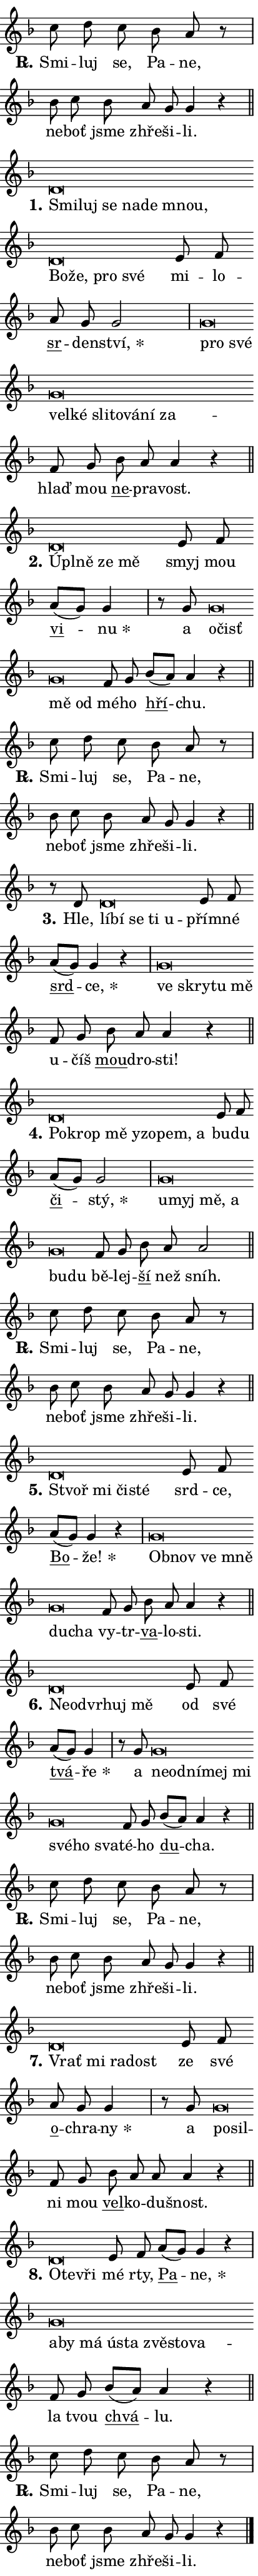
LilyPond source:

\version "2.24.0"
\header { tagline = "" }
\paper {
  indent = 0\cm
  top-margin = 0\cm
  right-margin = 0.13\cm % to fit lyric hyphens
  bottom-margin = 0\cm
  left-margin = 0\cm
  paper-width = 7\cm
  page-breaking = #ly:one-page-breaking
  system-system-spacing.basic-distance = #11
  score-system-spacing.basic-distance = #11
  ragged-last = ##f
}


%% Author: Thomas Morley
%% https://lists.gnu.org/archive/html/lilypond-user/2020-05/msg00002.html
#(define (line-position grob)
"Returns position of @var[grob} in current system:
   @code{'start}, if at first time-step
   @code{'end}, if at last time-step
   @code{'middle} otherwise
"
  (let* ((col (ly:item-get-column grob))
         (ln (ly:grob-object col 'left-neighbor))
         (rn (ly:grob-object col 'right-neighbor))
         (col-to-check-left (if (ly:grob? ln) ln col))
         (col-to-check-right (if (ly:grob? rn) rn col))
         (break-dir-left
           (and
             (ly:grob-property col-to-check-left 'non-musical #f)
             (ly:item-break-dir col-to-check-left)))
         (break-dir-right
           (and
             (ly:grob-property col-to-check-right 'non-musical #f)
             (ly:item-break-dir col-to-check-right))))
        (cond ((eqv? 1 break-dir-left) 'start)
              ((eqv? -1 break-dir-right) 'end)
              (else 'middle))))

#(define (tranparent-at-line-position vctor)
  (lambda (grob)
  "Relying on @code{line-position} select the relevant enry from @var{vctor}.
Used to determine transparency,"
    (case (line-position grob)
      ((end) (not (vector-ref vctor 0)))
      ((middle) (not (vector-ref vctor 1)))
      ((start) (not (vector-ref vctor 2))))))

noteHeadBreakVisibility =
#(define-music-function (break-visibility)(vector?)
"Makes @code{NoteHead}s transparent relying on @var{break-visibility}"
#{
  \override NoteHead.transparent =
    #(tranparent-at-line-position break-visibility)
#})

#(define delete-ledgers-for-transparent-note-heads
  (lambda (grob)
    "Reads whether a @code{NoteHead} is transparent.
If so this @code{NoteHead} is removed from @code{'note-heads} from
@var{grob}, which is supposed to be @code{LedgerLineSpanner}.
As a result ledgers are not printed for this @code{NoteHead}"
    (let* ((nhds-array (ly:grob-object grob 'note-heads))
           (nhds-list
             (if (ly:grob-array? nhds-array)
                 (ly:grob-array->list nhds-array)
                 '()))
           ;; Relies on the transparent-property being done before
           ;; Staff.LedgerLineSpanner.after-line-breaking is executed.
           ;; This is fragile ...
           (to-keep
             (remove
               (lambda (nhd)
                 (ly:grob-property nhd 'transparent #f))
               nhds-list)))
      ;; TODO find a better method to iterate over grob-arrays, similiar
      ;; to filter/remove etc for lists
      ;; For now rebuilt from scratch
      (set! (ly:grob-object grob 'note-heads)  '())
      (for-each
        (lambda (nhd)
          (ly:pointer-group-interface::add-grob grob 'note-heads nhd))
        to-keep))))

squashNotes = {
  \override NoteHead.X-extent = #'(-0.2 . 0.2)
  \override NoteHead.Y-extent = #'(-0.75 . 0)
  \override NoteHead.stencil =
    #(lambda (grob)
       (let ((pos (ly:grob-property grob 'staff-position)))
         (begin
           (if (< pos -7) (display "ERROR: Lower brevis then expected\n") (display ""))
           (if (<= pos -6) ly:text-interface::print ly:note-head::print))))
}
unSquashNotes = {
  \revert NoteHead.X-extent
  \revert NoteHead.Y-extent
  \revert NoteHead.stencil
}

hideNotes = \noteHeadBreakVisibility #begin-of-line-visible
unHideNotes = \noteHeadBreakVisibility #all-visible

% work-around for resetting accidentals
% https://lilypond.org/doc/v2.23/Documentation/notation/displaying-rhythms#unmetered-music
cadenzaMeasure = {
  \cadenzaOff
  \partial 1024 s1024
  \cadenzaOn
}

#(define-markup-command (accent layout props text) (markup?)
  "Underline accented syllable"
  (interpret-markup layout props
    #{\markup \override #'(offset . 4.3) \underline { #text }#}))

responsum = \markup \concat {
  "R" \hspace #-1.05 \path #0.1 #'((moveto 0 0.07) (lineto 0.9 0.8)) \hspace #0.05 "."
}

spaceSize = #0.6828661417322834 % exact space size for TeX Gyre Schola

\layout {
  \context {
    \Staff
    \remove "Time_signature_engraver"
    \override LedgerLineSpanner.after-line-breaking = #delete-ledgers-for-transparent-note-heads
  }
  \context {
    \Lyrics {
      \override LyricSpace.minimum-distance = \spaceSize
      \override LyricText.font-name = #"TeX Gyre Schola"
      \override LyricText.font-size = 1
      \override StanzaNumber.font-name = #"TeX Gyre Schola Bold"
      \override StanzaNumber.font-size = 1
    }
  }
  \context {
    \Score 
    \override NoteHead.text =
      #(lambda (grob) 
        (let ((pos (ly:grob-property grob 'staff-position)))
          #{\markup {
            \combine
              \halign #-0.55 \raise #(if (= pos -6) 0 0.5) \override #'(thickness . 2) \draw-line #'(3.2 . 0)
              \musicglyph "noteheads.sM1"
          }#}))
  }
}

% magnetic-lyrics.ily
%
%   written by
%     Jean Abou Samra <jean@abou-samra.fr>
%     Werner Lemberg <wl@gnu.org>
%
%   adapted by
%     Jiri Hon <jiri.hon@gmail.com>
%
% Version 2022-Apr-15

% https://www.mail-archive.com/lilypond-user@gnu.org/msg149350.html

#(define (Left_hyphen_pointer_engraver context)
   "Collect syllable-hyphen-syllable occurrences in lyrics and store
them in properties.  This engraver only looks to the left.  For
example, if the lyrics input is @code{foo -- bar}, it does the
following.

@itemize @bullet
@item
Set the @code{text} property of the @code{LyricHyphen} grob between
@q{foo} and @q{bar} to @code{foo}.

@item
Set the @code{left-hyphen} property of the @code{LyricText} grob with
text @q{foo} to the @code{LyricHyphen} grob between @q{foo} and
@q{bar}.
@end itemize

Use this auxiliary engraver in combination with the
@code{lyric-@/text::@/apply-@/magnetic-@/offset!} hook."
   (let ((hyphen #f)
         (text #f))
     (make-engraver
      (acknowledgers
       ((lyric-syllable-interface engraver grob source-engraver)
        (set! text grob)))
      (end-acknowledgers
       ((lyric-hyphen-interface engraver grob source-engraver)
        ;(when (not (grob::has-interface grob 'lyric-space-interface))
          (set! hyphen grob)));)
      ((stop-translation-timestep engraver)
       (when (and text hyphen)
         (ly:grob-set-object! text 'left-hyphen hyphen))
       (set! text #f)
       (set! hyphen #f)))))

#(define (lyric-text::apply-magnetic-offset! grob)
   "If the space between two syllables is less than the value in
property @code{LyricText@/.details@/.squash-threshold}, move the right
syllable to the left so that it gets concatenated with the left
syllable.

Use this function as a hook for
@code{LyricText@/.after-@/line-@/breaking} if the
@code{Left_@/hyphen_@/pointer_@/engraver} is active."
   (let ((hyphen (ly:grob-object grob 'left-hyphen #f)))
     (when hyphen
       (let ((left-text (ly:spanner-bound hyphen LEFT)))
         (when (grob::has-interface left-text 'lyric-syllable-interface)
           (let* ((common (ly:grob-common-refpoint grob left-text X))
                  (this-x-ext (ly:grob-extent grob common X))
                  (left-x-ext
                   (begin
                     ;; Trigger magnetism for left-text.
                     (ly:grob-property left-text 'after-line-breaking)
                     (ly:grob-extent left-text common X)))
                  ;; `delta` is the gap width between two syllables.
                  (delta (- (interval-start this-x-ext)
                            (interval-end left-x-ext)))
                  (details (ly:grob-property grob 'details))
                  (threshold (assoc-get 'squash-threshold details 0.2)))
             (when (< delta threshold)
               (let* (;; We have to manipulate the input text so that
                      ;; ligatures crossing syllable boundaries are not
                      ;; disabled.  For languages based on the Latin
                      ;; script this is essentially a beautification.
                      ;; However, for non-Western scripts it can be a
                      ;; necessity.
                      (lt (ly:grob-property left-text 'text))
                      (rt (ly:grob-property grob 'text))
                      (is-space (grob::has-interface hyphen 'lyric-space-interface))
                      (space (if is-space " " ""))
                      (extra-delta (if is-space spaceSize 0))
                      ;; Append new syllable.
                      (ltrt-space (if (and (string? lt) (string? rt))
                                (string-append lt space rt)
                                (make-concat-markup (list lt space rt))))
                      ;; Right-align `ltrt` to the right side.
                      (ltrt-space-markup (grob-interpret-markup
                               grob
                               (make-translate-markup
                                (cons (interval-length this-x-ext) 0)
                                (make-right-align-markup ltrt-space)))))
                 (begin
                   ;; Don't print `left-text`.
                   (ly:grob-set-property! left-text 'stencil #f)
                   ;; Set text and stencil (which holds all collected
                   ;; syllables so far) and shift it to the left.
                   (ly:grob-set-property! grob 'text ltrt-space)
                   (ly:grob-set-property! grob 'stencil ltrt-space-markup)
                   (ly:grob-translate-axis! grob (- (- delta extra-delta)) X))))))))))


#(define (lyric-hyphen::displace-bounds-first grob)
   ;; Make very sure this callback isn't triggered too early.
   (let ((left (ly:spanner-bound grob LEFT))
         (right (ly:spanner-bound grob RIGHT)))
     (ly:grob-property left 'after-line-breaking)
     (ly:grob-property right 'after-line-breaking)
     (ly:lyric-hyphen::print grob)))

squashThreshold = #0.4

\layout {
  \context {
    \Lyrics
    \consists #Left_hyphen_pointer_engraver
    \override LyricText.after-line-breaking =
      #lyric-text::apply-magnetic-offset!
    \override LyricHyphen.stencil = #lyric-hyphen::displace-bounds-first
    \override LyricText.details.squash-threshold = \squashThreshold
    \override LyricHyphen.minimum-distance = 0
    \override LyricHyphen.minimum-length = \squashThreshold
  }
}

squashText = \override LyricText.details.squash-threshold = 9999
unSquashText = \override LyricText.details.squash-threshold = \squashThreshold

leftText = \override LyricText.self-alignment-X = #LEFT
unLeftText = \revert LyricText.self-alignment-X

starOffset = #(lambda (grob) 
                (let ((x_offset (ly:self-alignment-interface::aligned-on-x-parent grob)))
                  (if (= x_offset 0) 0 (+ x_offset 1.2))))

star = #(define-music-function (syllable)(string?)
"Append star separator at the end of a syllable"
#{
  \once \override LyricText.X-offset = #starOffset
  \lyricmode { \markup {
    #syllable
    \override #'((font-name . "TeX Gyre Schola Bold")) \hspace #0.2 \lower #0.65 \larger "*"
  } }
#})

starAccent = #(define-music-function (syllable)(string?)
"Append star separator at the end of a syllable and make accent"
#{
  \once \override LyricText.X-offset = #starOffset
  \lyricmode { \markup {
    \accent #syllable
    \override #'((font-name . "TeX Gyre Schola Bold")) \hspace #0.2 \lower #0.65 \larger "*"
  } }
#})

breath = #(define-music-function (syllable)(string?)
"Append breathing indicator at the end of a syllable"
#{
  \lyricmode { \markup { #syllable "+" } }
#})

optionalBreath = #(define-music-function (syllable)(string?)
"Append optional breathing indicator at the end of a syllable"
#{
  \lyricmode { \markup { #syllable "(+)" } }
#})


\score {
    <<
        \new Voice = "melody" { \cadenzaOn \key f \major \relative { c''8 d c bes a r \cadenzaMeasure \bar "|" bes c bes \bar "" a g g4 r \cadenzaMeasure \bar "||" \break } }
        \new Lyrics \lyricsto "melody" { \lyricmode { \set stanza = \responsum
Smi -- luj se, Pa -- ne, ne -- boť jsme zhře -- ši -- li. } }
    >>
    \layout {}
}

\score {
    <<
        \new Voice = "melody" { \cadenzaOn \key f \major \relative { \squashNotes d'\breve*1/16 \hideNotes \breve*1/16 \bar "" \breve*1/16 \bar "" \breve*1/16 \bar "" \breve*1/16 \bar "" \breve*1/16 \bar "" \breve*1/16 \bar "" \breve*1/16 \bar "" \breve*1/16 \breve*1/16 \bar "" \unHideNotes \unSquashNotes e8 f \bar "" a g g2 \cadenzaMeasure \bar "|" \squashNotes g\breve*1/16 \hideNotes \breve*1/16 \bar "" \breve*1/16 \bar "" \breve*1/16 \bar "" \breve*1/16 \bar "" \breve*1/16 \bar "" \breve*1/16 \bar "" \breve*1/16 \breve*1/16 \bar "" \unHideNotes \unSquashNotes f8 g \bar "" bes a a4 r \cadenzaMeasure \bar "||" \break } }
        \new Lyrics \lyricsto "melody" { \lyricmode { \set stanza = "1."
\leftText Smi -- \squashText luj se na -- de mnou, Bo -- že, pro své \unLeftText \unSquashText mi -- lo -- \markup \accent sr -- den -- \star ství, \leftText pro \squashText své vel -- ké sli -- to -- vá -- ní za -- \unLeftText \unSquashText hlaď mou \markup \accent ne -- pra -- vost. } }
    >>
    \layout {}
}

\score {
    <<
        \new Voice = "melody" { \cadenzaOn \key f \major \relative { \squashNotes d'\breve*1/16 \hideNotes \breve*1/16 \bar "" \breve*1/16 \breve*1/16 \bar "" \unHideNotes \unSquashNotes e8 f \bar "" a[( g)] g4 \cadenzaMeasure \bar "|" r8 g8 \squashNotes g\breve*1/16 \hideNotes \breve*1/16 \bar "" \breve*1/16 \breve*1/16 \bar "" \unHideNotes \unSquashNotes f8 g \bar "" bes[( a)] a4 r \cadenzaMeasure \bar "||" \break } }
        \new Lyrics \lyricsto "melody" { \lyricmode { \set stanza = "2."
\leftText Úpl -- \squashText ně ze mě \unLeftText \unSquashText smyj mou \markup \accent vi -- \star nu a \leftText o -- \squashText čisť mě od \unLeftText \unSquashText mé -- ho \markup \accent hří -- chu. } }
    >>
    \layout {}
}

\score {
    <<
        \new Voice = "melody" { \cadenzaOn \key f \major \relative { c''8 d c bes a r \cadenzaMeasure \bar "|" bes c bes \bar "" a g g4 r \cadenzaMeasure \bar "||" \break } }
        \new Lyrics \lyricsto "melody" { \lyricmode { \set stanza = \responsum
Smi -- luj se, Pa -- ne, ne -- boť jsme zhře -- ši -- li. } }
    >>
    \layout {}
}

\score {
    <<
        \new Voice = "melody" { \cadenzaOn \key f \major \relative { r8 d'8 \squashNotes d\breve*1/16 \hideNotes \breve*1/16 \bar "" \breve*1/16 \bar "" \breve*1/16 \breve*1/16 \bar "" \unHideNotes \unSquashNotes e8 f \bar "" a[( g)] g4 r \cadenzaMeasure \bar "|" \squashNotes g\breve*1/16 \hideNotes \breve*1/16 \bar "" \breve*1/16 \breve*1/16 \bar "" \unHideNotes \unSquashNotes f8 g \bar "" bes a a4 r \cadenzaMeasure \bar "||" \break } }
        \new Lyrics \lyricsto "melody" { \lyricmode { \set stanza = "3."
Hle, \leftText lí -- \squashText bí se ti u -- \unLeftText \unSquashText přím -- né \markup \accent srd -- \star ce, \leftText ve \squashText skry -- tu mě \unLeftText \unSquashText u -- číš \markup \accent mou -- dro -- sti! } }
    >>
    \layout {}
}

\score {
    <<
        \new Voice = "melody" { \cadenzaOn \key f \major \relative { \squashNotes d'\breve*1/16 \hideNotes \breve*1/16 \bar "" \breve*1/16 \bar "" \breve*1/16 \bar "" \breve*1/16 \bar "" \breve*1/16 \breve*1/16 \bar "" \unHideNotes \unSquashNotes e8 f \bar "" a[( g)] g2 \cadenzaMeasure \bar "|" \squashNotes g\breve*1/16 \hideNotes \breve*1/16 \bar "" \breve*1/16 \bar "" \breve*1/16 \bar "" \breve*1/16 \breve*1/16 \bar "" \unHideNotes \unSquashNotes f8 g \bar "" bes a a2 \cadenzaMeasure \bar "||" \break } }
        \new Lyrics \lyricsto "melody" { \lyricmode { \set stanza = "4."
\leftText Po -- \squashText krop mě y -- zo -- pem, a \unLeftText \unSquashText bu -- du \markup \accent či -- \star stý, \leftText u -- \squashText myj mě, a bu -- du \unLeftText \unSquashText bě -- lej -- \markup \accent ší než sníh. } }
    >>
    \layout {}
}

\score {
    <<
        \new Voice = "melody" { \cadenzaOn \key f \major \relative { c''8 d c bes a r \cadenzaMeasure \bar "|" bes c bes \bar "" a g g4 r \cadenzaMeasure \bar "||" \break } }
        \new Lyrics \lyricsto "melody" { \lyricmode { \set stanza = \responsum
Smi -- luj se, Pa -- ne, ne -- boť jsme zhře -- ši -- li. } }
    >>
    \layout {}
}

\score {
    <<
        \new Voice = "melody" { \cadenzaOn \key f \major \relative { \squashNotes d'\breve*1/16 \hideNotes \breve*1/16 \bar "" \breve*1/16 \breve*1/16 \bar "" \unHideNotes \unSquashNotes e8 f \bar "" a[( g)] g4 r \cadenzaMeasure \bar "|" \squashNotes g\breve*1/16 \hideNotes \breve*1/16 \bar "" \breve*1/16 \bar "" \breve*1/16 \bar "" \breve*1/16 \breve*1/16 \bar "" \unHideNotes \unSquashNotes f8 g \bar "" bes a a4 r \cadenzaMeasure \bar "||" \break } }
        \new Lyrics \lyricsto "melody" { \lyricmode { \set stanza = "5."
\leftText Stvoř \squashText mi či -- sté \unLeftText \unSquashText srd -- ce, \markup \accent Bo -- \star že! \leftText Ob -- \squashText nov ve mně du -- cha \unLeftText \unSquashText vy -- tr -- \markup \accent va -- lo -- sti. } }
    >>
    \layout {}
}

\score {
    <<
        \new Voice = "melody" { \cadenzaOn \key f \major \relative { \squashNotes d'\breve*1/16 \hideNotes \breve*1/16 \bar "" \breve*1/16 \bar "" \breve*1/16 \breve*1/16 \bar "" \unHideNotes \unSquashNotes e8 f \bar "" a[( g)] g4 \cadenzaMeasure \bar "|" r8 g8 \squashNotes g\breve*1/16 \hideNotes \breve*1/16 \bar "" \breve*1/16 \bar "" \breve*1/16 \bar "" \breve*1/16 \bar "" \breve*1/16 \bar "" \breve*1/16 \breve*1/16 \bar "" \unHideNotes \unSquashNotes f8 g \bar "" bes[( a)] a4 r \cadenzaMeasure \bar "||" \break } }
        \new Lyrics \lyricsto "melody" { \lyricmode { \set stanza = "6."
\leftText Ne -- \squashText od -- vr -- huj mě \unLeftText \unSquashText od své \markup \accent tvá -- \star ře a \leftText ne -- \squashText od -- ní -- mej mi své -- ho sva -- \unLeftText \unSquashText té -- ho \markup \accent du -- cha. } }
    >>
    \layout {}
}

\score {
    <<
        \new Voice = "melody" { \cadenzaOn \key f \major \relative { c''8 d c bes a r \cadenzaMeasure \bar "|" bes c bes \bar "" a g g4 r \cadenzaMeasure \bar "||" \break } }
        \new Lyrics \lyricsto "melody" { \lyricmode { \set stanza = \responsum
Smi -- luj se, Pa -- ne, ne -- boť jsme zhře -- ši -- li. } }
    >>
    \layout {}
}

\score {
    <<
        \new Voice = "melody" { \cadenzaOn \key f \major \relative { \squashNotes d'\breve*1/16 \hideNotes \breve*1/16 \bar "" \breve*1/16 \breve*1/16 \bar "" \unHideNotes \unSquashNotes e8 f \bar "" a g g4 \cadenzaMeasure \bar "|" r8 g8 \squashNotes g\breve*1/16 \hideNotes \breve*1/16 \bar "" \unHideNotes \unSquashNotes f8 g \bar "" bes a a a4 r \cadenzaMeasure \bar "||" \break } }
        \new Lyrics \lyricsto "melody" { \lyricmode { \set stanza = "7."
\leftText Vrať \squashText mi ra -- dost \unLeftText \unSquashText ze své \markup \accent o -- chra -- \star ny a \leftText po -- \squashText sil -- \unLeftText \unSquashText ni mou \markup \accent vel -- ko -- du -- šnost. } }
    >>
    \layout {}
}

\score {
    <<
        \new Voice = "melody" { \cadenzaOn \key f \major \relative { \squashNotes d'\breve*1/16 \hideNotes \breve*1/16 \breve*1/16 \bar "" \unHideNotes \unSquashNotes e8 f \bar "" a[( g)] g4 r \cadenzaMeasure \bar "|" \squashNotes g\breve*1/16 \hideNotes \breve*1/16 \bar "" \breve*1/16 \bar "" \breve*1/16 \bar "" \breve*1/16 \bar "" \breve*1/16 \bar "" \breve*1/16 \breve*1/16 \bar "" \unHideNotes \unSquashNotes f8 g \bar "" bes[( a)] a4 r \cadenzaMeasure \bar "||" \break } }
        \new Lyrics \lyricsto "melody" { \lyricmode { \set stanza = "8."
\leftText O -- \squashText te -- vři \unLeftText \unSquashText mé rty, \markup \accent Pa -- \star ne, \leftText a -- \squashText by má ú -- sta zvě -- sto -- va -- \unLeftText \unSquashText la tvou \markup \accent chvá -- lu. } }
    >>
    \layout {}
}

\score {
    <<
        \new Voice = "melody" { \cadenzaOn \key f \major \relative { c''8 d c bes a r \cadenzaMeasure \bar "|" bes c bes \bar "" a g g4 r \cadenzaMeasure \bar "||" \break } \bar "|." }
        \new Lyrics \lyricsto "melody" { \lyricmode { \set stanza = \responsum
Smi -- luj se, Pa -- ne, ne -- boť jsme zhře -- ši -- li. } }
    >>
    \layout {}
}
